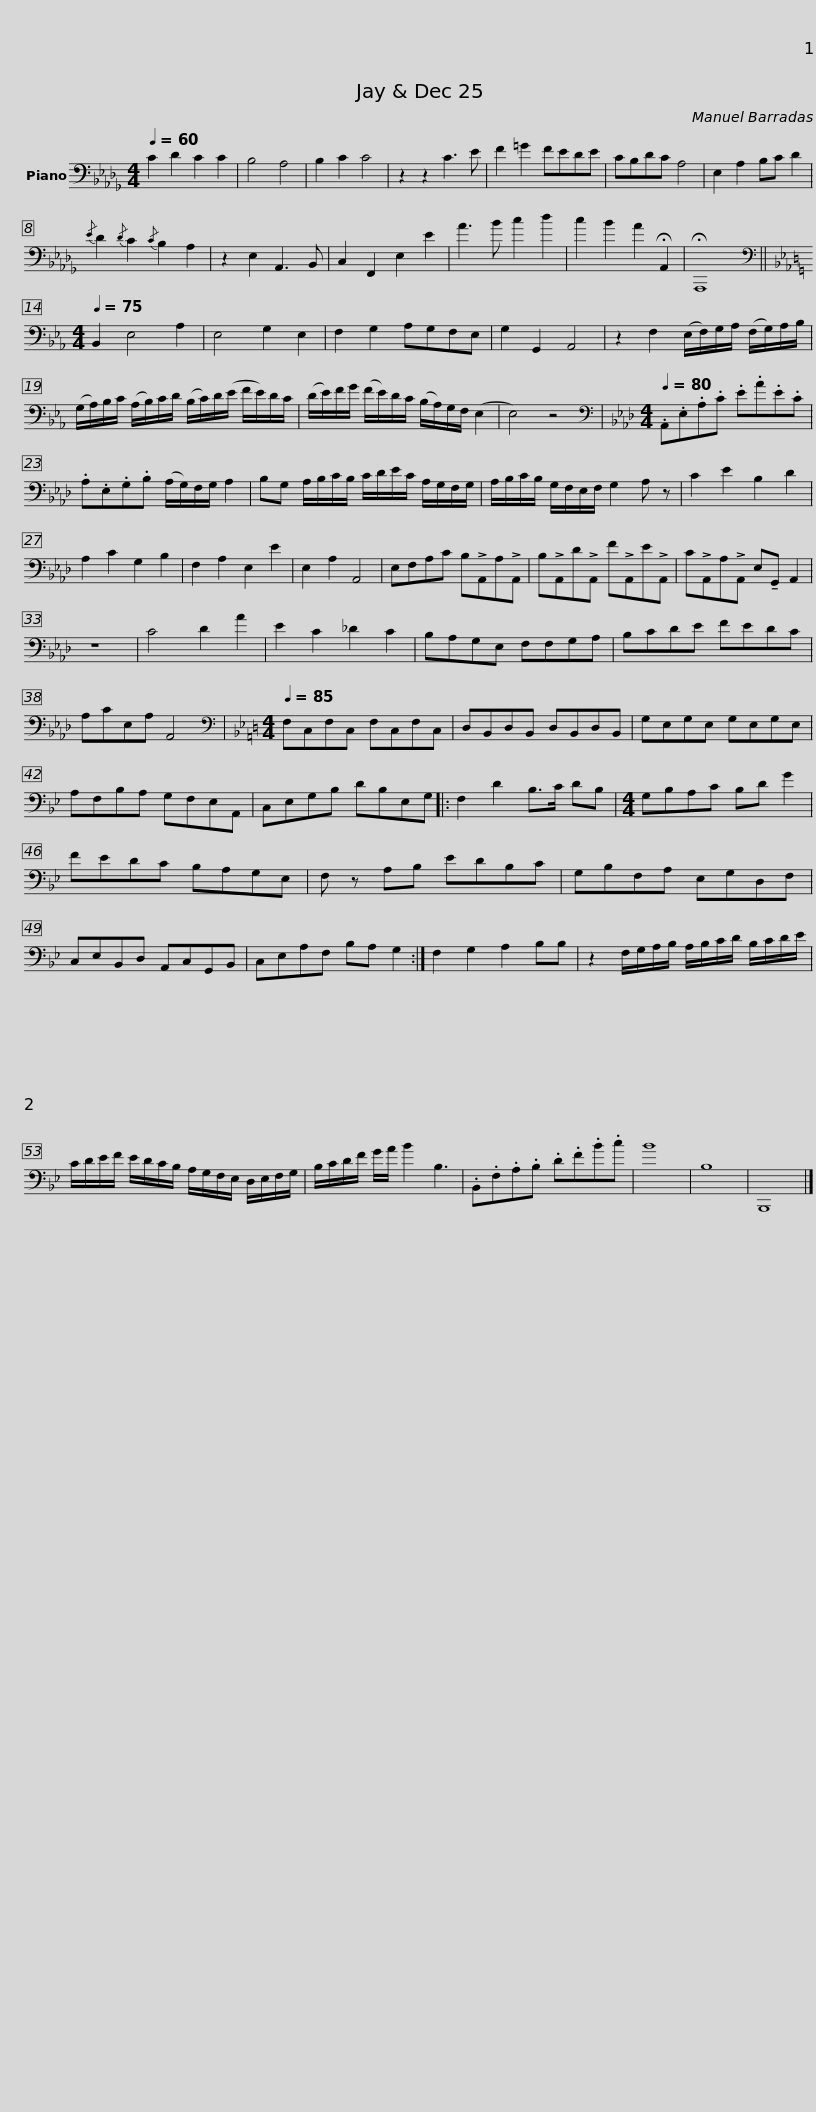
X:1
L:1/8
Q:1/4=60
M:4/4
I:linebreak $
K:Db
V:1 bass
V:1
 C2 D2 C2 C2 | B,4 A,4 | B,2 C2 C4 | z2 z2 C3 E | F2 =G2 FEDE | %5
 CB,DC A,4 | E,2 A,2 B,C D2 |${/E} D2{/D} C2{/C} B,2 A,2 | z2 E,2 A,,3 B,, | C,2 F,,2 E,2 E2 | %10
 A3 B c2 d2 | c2 B2 A2 !fermata!A,,2 | !fermata!A,,,8 ||[K:Eb][M:4/4][K:bass][Q:1/4=75] B,,2 E,4 A,2 | E,4 G,2 E,2 |$ %15
 F,2 G,2 A,G,F,E, | G,2 G,,2 A,,4 | z2 F,2 (E,/F,/)G,/A,/ (F,/G,/)A,/B,/ | (G,/A,/)B,/C/ (A,/B,/)C/D/ (B,/C/)D/(E/ F/E/)D/C/ |$ (D/E/)F/G/ (F/E/)D/C/ (B,/A,/)G,/F,/ (E,2 | %20
 E,4) z4 |[K:Ab][M:4/4][K:bass][Q:1/4=80] .A,,.E,.A,.C .E.A.E.C | .A,.E,.G,.B, (A,/G,/)F,/G,/ A,2 |$ B,G, A,/B,/C/B,/ C/D/E/C/ A,/G,/F,/G,/ | A,/B,/C/B,/ G,/F,/E,/F,/ G,2 A, z | %25
 C2 E2 B,2 D2 | A,2 C2 G,2 B,2 | F,2 A,2 E,2 E2 | E,2 A,2 A,,4 |$ E,F,A,C B,!>!A,,A,!>!A,, | %30
 B,!>!A,,D!>!A,, F!>!A,,E!>!A,, | C!>!A,,A,!>!A,, E,!tenuto!G,, A,,2 | z8 | C4 D2 A2 | E2 C2 _D2 C2 | %35
 B,A,G,E, F,F,G,A, |$ B,CDE FEDC | A,CE,A, A,,4 |[K:Bb][M:4/4][K:bass][Q:1/4=85] F,C,F,C, F,C,F,C, | D,B,,D,B,, D,B,,D,B,, | %40
 G,E,G,E, G,E,G,E, |$ A,F,B,A, G,F,E,A,, | C,E,G,B, DB,E,G, |: F,2 D2 B,>C DB, |[M:4/4] G,B,A,C B,D G2 | %45
 FEDC B,A,G,E, |$ F, z A,B, EDB,C | G,B,F,A, E,G,D,F, | C,E,B,,D, A,,C,G,,B,, | C,E,A,F, B,A, G,2 :| %50
 F,2 G,2 A,2 B,B, |$ z2 F,/G,/A,/B,/ A,/B,/C/D/ B,/C/D/E/ | C/D/E/F/ E/D/C/B,/ A,/G,/F,/E,/ D,/E,/F,/G,/ | B,/C/D/F/ G/A/ B2 B,3 |$ .B,,.F,.A,.B, .D.F.B.c | %55
 B8 | B,8 | B,,,8 |] %58
